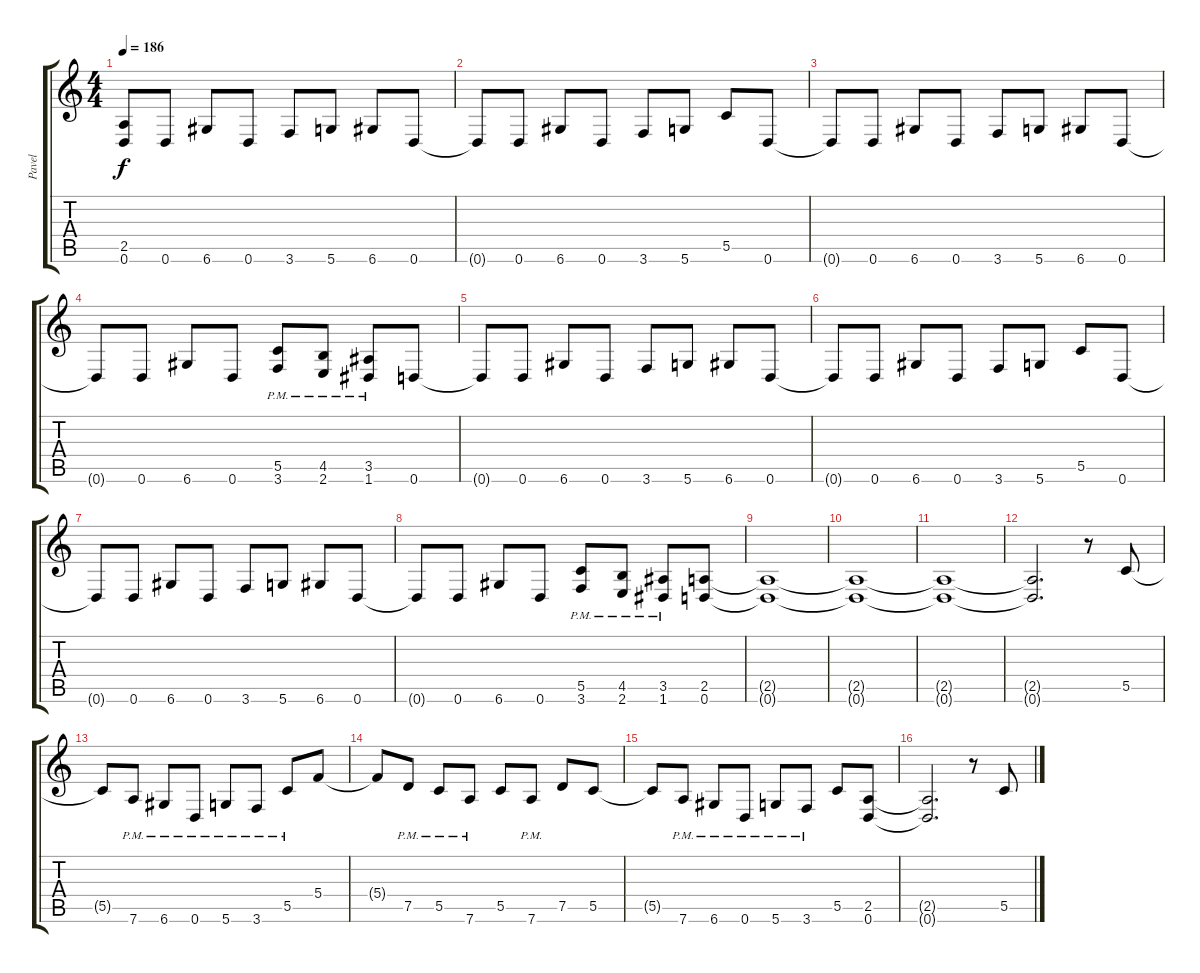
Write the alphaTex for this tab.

\track ("Pavel" "Pavel") {instrument overdrivenguitar}
\staff {score tabs}
\tuning (D4 A3 F3 C3 G2 D2) {hide}
\ts (4 4)
\tempo 186
\clef g2
\ks c
(2.5{t} 0.6{t}).8{dy f} 0.6.8 6.6.8 0.6.8 3.6.8 5.6.8 6.6.8 0.6.8 |
0.6{t}.8 0.6.8 6.6.8 0.6.8 3.6.8 5.6.8 5.5.8 0.6.8 |
0.6{t}.8 0.6.8 6.6.8 0.6.8 3.6.8 5.6.8 6.6.8 0.6.8 |
0.6{t}.8 0.6.8 6.6.8 0.6.8 (5.5{pm} 3.6{pm}).8 (4.5{pm} 2.6{pm}).8 (3.5{pm} 1.6{pm}).8 0.6.8 |
0.6{t}.8 0.6.8 6.6.8 0.6.8 3.6.8 5.6.8 6.6.8 0.6.8 |
0.6{t}.8 0.6.8 6.6.8 0.6.8 3.6.8 5.6.8 5.5.8 0.6.8 |
0.6{t}.8 0.6.8 6.6.8 0.6.8 3.6.8 5.6.8 6.6.8 0.6.8 |
0.6{t}.8 0.6.8 6.6.8 0.6.8 (5.5{pm} 3.6{pm}).8 (4.5{pm} 2.6{pm}).8 (3.5{pm} 1.6{pm}).8 (2.5 0.6).8 |
(2.5{t} 0.6{t}).1 |
(2.5{t} 0.6{t}).1 |
(2.5{t} 0.6{t}).1 |
(2.5{t} 0.6{t}).2{d} r.8 5.5.8 |
5.5{t}.8 7.6{pm}.8 6.6{pm}.8 0.6{pm}.8 5.6{pm}.8 3.6{pm}.8 5.5{pm}.8 5.4.8 |
5.4{t}.8 7.5{pm}.8 5.5{pm}.8 7.6{pm}.8 5.5.8 7.6{pm}.8 7.5.8 5.5.8 |
5.5{t}.8 7.6{pm}.8 6.6{pm}.8 0.6{pm}.8 5.6{pm}.8 3.6{pm}.8 5.5.8 (2.5 0.6).8 |
(2.5{t} 0.6{t}).2{d} r.8 5.5.8
